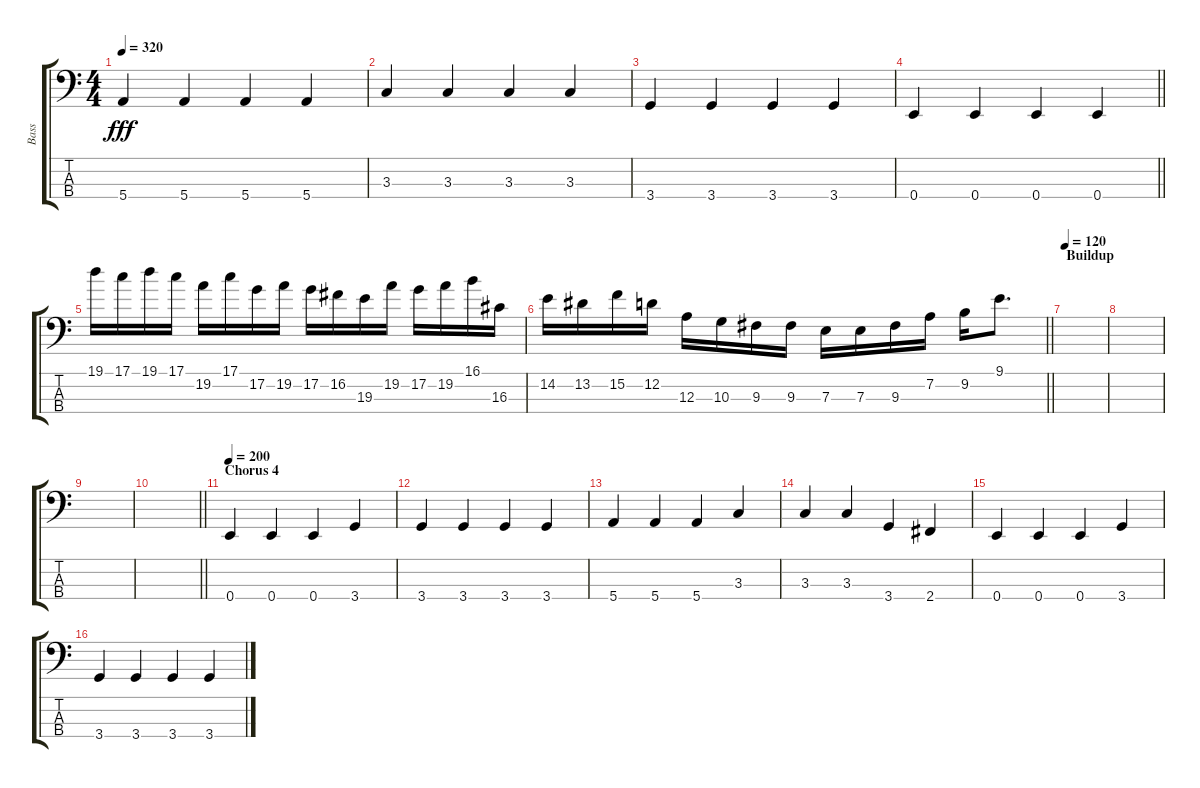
\track ("Bass" "Bass") {instrument electricbasspick}
\staff {score tabs}
\tuning (G2 D2 A1 E1) {hide}
\ts (4 4)
\tempo 320
\clef f4
\ks c
5.4.4{dy fff} 5.4.4 5.4.4 5.4.4 |
3.3.4 3.3.4 3.3.4 3.3.4 |
3.4.4 3.4.4 3.4.4 3.4.4 |
\barLineRight lightlight
0.4.4 0.4.4 0.4.4 0.4.4 |
19.1.16 17.1.16 19.1.16 17.1.16 19.2.16 17.1.16 17.2.16 19.2.16 17.2.16 16.2.16 19.3.16 19.2.16 17.2.16 19.2.16 16.1.16 16.3.16 |
\barLineRight lightlight
14.2.16 13.2.16 15.2.16 12.2.16 12.3.16 10.3.16 9.3.16 9.3.16 7.3.16 7.3.16 9.3.16 7.2.16 9.2.16 9.1.8{d} |
\section ("" "Buildup")
\tempo 120
|
|
|
\barLineRight lightlight
|
\section ("" "Chorus 4")
\tempo 200
0.4.4 0.4.4 0.4.4 3.4.4 |
3.4.4 3.4.4 3.4.4 3.4.4 |
5.4.4 5.4.4 5.4.4 3.3.4 |
3.3.4 3.3.4 3.4.4 2.4.4 |
0.4.4 0.4.4 0.4.4 3.4.4 |
3.4.4 3.4.4 3.4.4 3.4.4
